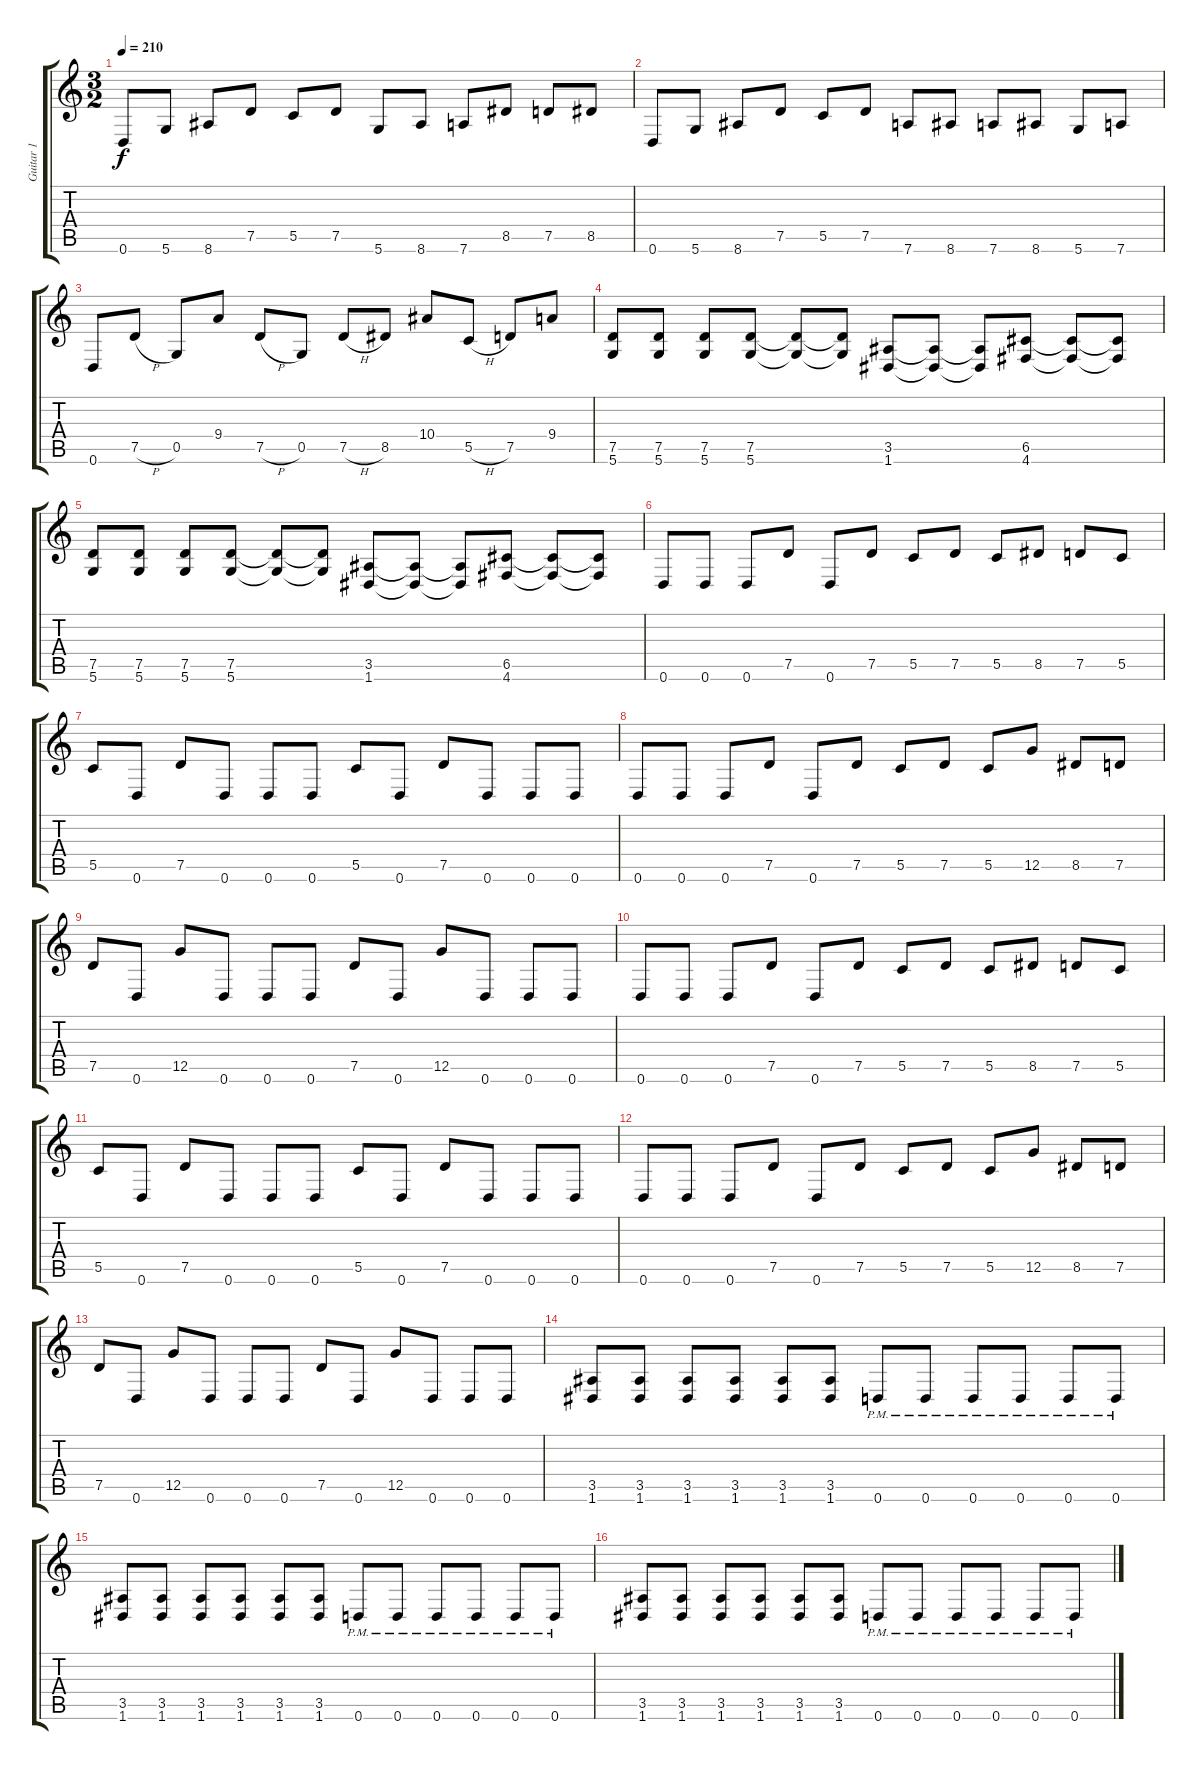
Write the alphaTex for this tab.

\track ("Guitar 1 " "Guitar 1 ") {instrument distortionguitar}
\staff {score tabs}
\tuning (D4 A3 F3 C3 G2 D2) {hide}
\ts (3 2)
\tempo 210
\clef g2
\ks c
0.6.8{dy f} 5.6.8 8.6.8 7.5.8 5.5.8 7.5.8 5.6.8 8.6.8 7.6.8 8.5.8 7.5.8 8.5.8 |
0.6.8 5.6.8 8.6.8 7.5.8 5.5.8 7.5.8 7.6.8 8.6.8 7.6.8 8.6.8 5.6.8 7.6.8 |
0.6.8 7.5{h}.8 0.5.8 9.4.8 7.5{h}.8 0.5.8 7.5{h}.8 8.5.8 10.4.8 5.5{h}.8 7.5.8 9.4.8 |
(7.5 5.6).8 (7.5 5.6).8 (7.5 5.6).8 (7.5 5.6).8 (7.5{t} 5.6{t}).8 (7.5{t} 5.6{t}).8 (3.5 1.6).8 (3.5{t} 1.6{t}).8 (3.5{t} 1.6{t}).8 (6.5 4.6).8 (6.5{t} 4.6{t}).8 (6.5{t} 4.6{t}).8 |
(7.5 5.6).8 (7.5 5.6).8 (7.5 5.6).8 (7.5 5.6).8 (7.5{t} 5.6{t}).8 (7.5{t} 5.6{t}).8 (3.5 1.6).8 (3.5{t} 1.6{t}).8 (3.5{t} 1.6{t}).8 (6.5 4.6).8 (6.5{t} 4.6{t}).8 (6.5{t} 4.6{t}).8 |
0.6.8 0.6.8 0.6.8 7.5.8 0.6.8 7.5.8 5.5.8 7.5.8 5.5.8 8.5.8 7.5.8 5.5.8 |
5.5.8 0.6.8 7.5.8 0.6.8 0.6.8 0.6.8 5.5.8 0.6.8 7.5.8 0.6.8 0.6.8 0.6.8 |
0.6.8 0.6.8 0.6.8 7.5.8 0.6.8 7.5.8 5.5.8 7.5.8 5.5.8 12.5.8 8.5.8 7.5.8 |
7.5.8 0.6.8 12.5.8 0.6.8 0.6.8 0.6.8 7.5.8 0.6.8 12.5.8 0.6.8 0.6.8 0.6.8 |
0.6.8 0.6.8 0.6.8 7.5.8 0.6.8 7.5.8 5.5.8 7.5.8 5.5.8 8.5.8 7.5.8 5.5.8 |
5.5.8 0.6.8 7.5.8 0.6.8 0.6.8 0.6.8 5.5.8 0.6.8 7.5.8 0.6.8 0.6.8 0.6.8 |
0.6.8 0.6.8 0.6.8 7.5.8 0.6.8 7.5.8 5.5.8 7.5.8 5.5.8 12.5.8 8.5.8 7.5.8 |
7.5.8 0.6.8 12.5.8 0.6.8 0.6.8 0.6.8 7.5.8 0.6.8 12.5.8 0.6.8 0.6.8 0.6.8 |
(3.5 1.6).8 (3.5 1.6).8 (3.5 1.6).8 (3.5 1.6).8 (3.5 1.6).8 (3.5 1.6).8 0.6{pm}.8 0.6{pm}.8 0.6{pm}.8 0.6{pm}.8 0.6{pm}.8 0.6{pm}.8 |
(3.5 1.6).8 (3.5 1.6).8 (3.5 1.6).8 (3.5 1.6).8 (3.5 1.6).8 (3.5 1.6).8 0.6{pm}.8 0.6{pm}.8 0.6{pm}.8 0.6{pm}.8 0.6{pm}.8 0.6{pm}.8 |
(3.5 1.6).8 (3.5 1.6).8 (3.5 1.6).8 (3.5 1.6).8 (3.5 1.6).8 (3.5 1.6).8 0.6{pm}.8 0.6{pm}.8 0.6{pm}.8 0.6{pm}.8 0.6{pm}.8 0.6{pm}.8
